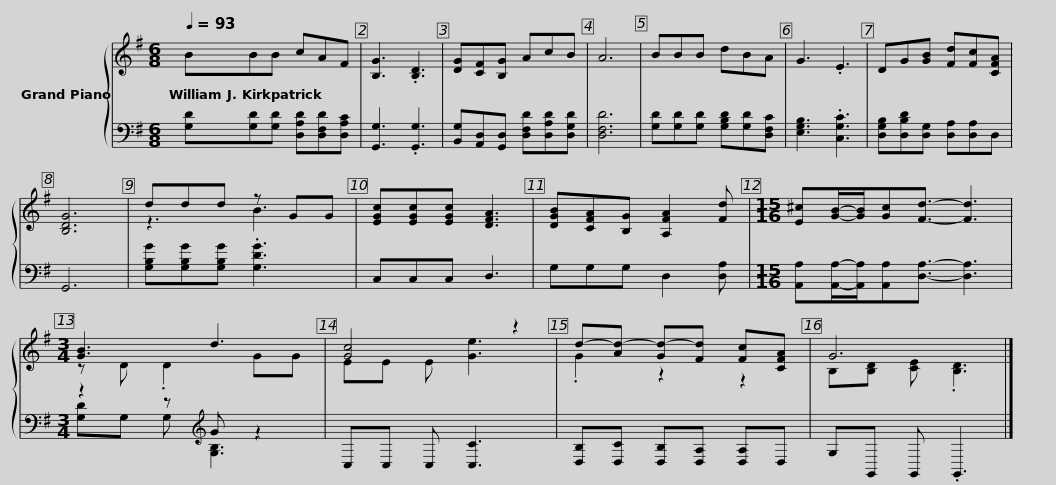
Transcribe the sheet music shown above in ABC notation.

X:1
%%score { ( 1 3 ) | ( 2 4 ) }
L:1/8
Q:1/4=93
M:6/8
I:linebreak $
K:G
V:1 treble
V:3 treble
V:2 bass
V:4 bass
V:1
 BBB cAF | [B,G]3 .[B,D]3 | [DG][CF][B,G] AcB | A6 | BBB dBA | %5
 G3 .E3 | DG[GB] [Fd][Fc][CFA] | [B,DG]6 |$ ddd z GG | [EGc][EGc][EGc] [DFA]3 | %10
 [DGB][CFA][B,G] [A,FA]2 [Fd] |[M:15/16] [E^c][GB]/-[GB]/[Gc][Fd]3/2- [Fd]3 |[M:3/4] [GB]3 d3 |$ [Gc]4 z2 | d-[Ad-] [Gd-][Fd] [Fc][CFA] | %15
 G6 |] %16
V:2
 [G,D][G,D][G,D] [D,A,D][D,F,D][D,A,C] | [G,,G,]3 .[G,,G,]3 | [B,,G,][A,,D,][G,,D,] [D,F,D][D,A,D][D,G,D] | [D,F,D]6 | [G,D][G,D][G,D] [G,B,D][G,D][D,F,C] | %5
 [E,G,B,]3 .[C,G,C]3 | [D,G,B,][D,B,D][D,G,] [D,A,][D,A,]D, | G,,6 |$ [G,B,G][G,B,G][G,B,G] .[G,DG]3 | C,C,C, D,3 | %10
 G,G,G, D,2 [D,A,] |[M:15/16] [A,,A,][A,,A,]/-[A,,A,]/[A,,A,][D,A,]3/2- [D,A,]3 |[M:3/4] z2 z[K:treble] G z2 |$ C,C, C, [C,C]3 | [D,B,][D,C] [D,B,][D,A,] [D,A,]D, | %15
 G,G,, G,, .G,,3 |] %16
V:3
 x6 | x6 | x6 | x6 | x6 | %5
 x6 | x6 | x6 |$ z3 B3 | x6 | %10
 x6 |[M:15/16] x15/2 |[M:3/4] z D .D2 GG |$ EE E [Ge]3 | .G2 z2 z2 | %15
 B,[B,D] [CE] .[B,D]3 |] %16
V:4
 x6 | x6 | x6 | x6 | x6 | %5
 x6 | x6 | x6 |$ x6 | x6 | %10
 x6 |[M:15/16] x15/2 |[M:3/4] [G,D]G, G,[K:treble] [G,B,]3 |$ x6 | x6 | %15
 x6 |] %16
